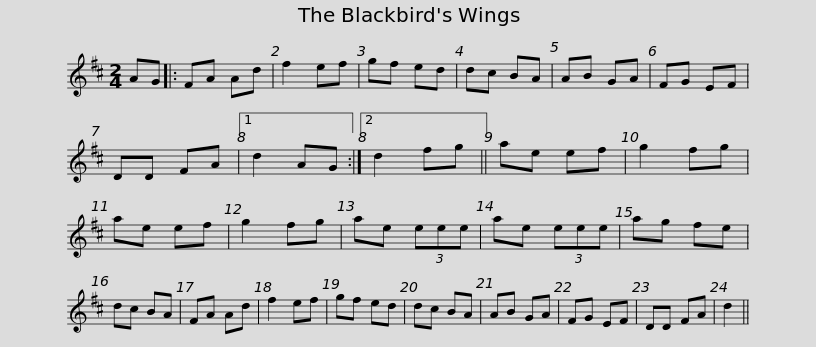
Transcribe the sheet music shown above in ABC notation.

X:1
L:1/8
M:2/4
I:linebreak $
K:D
V:1 treble
V:1
 AG |: FA Ad | f2 ef | gf ed | dc BA | %5
 AB GA | FG EF | DD FA |1 d2 AG :|2 d2 fg || %10
 ae ef |$ g2 fg | ae ef | g2 fg | ae (3eee | %15
 ae (3eee | ag fe | dc BA | FA Ad | f2 ef | %20
 gf ed | dc BA |$ AB GA | FG EF | DD FA | %25
 d2 || %26
